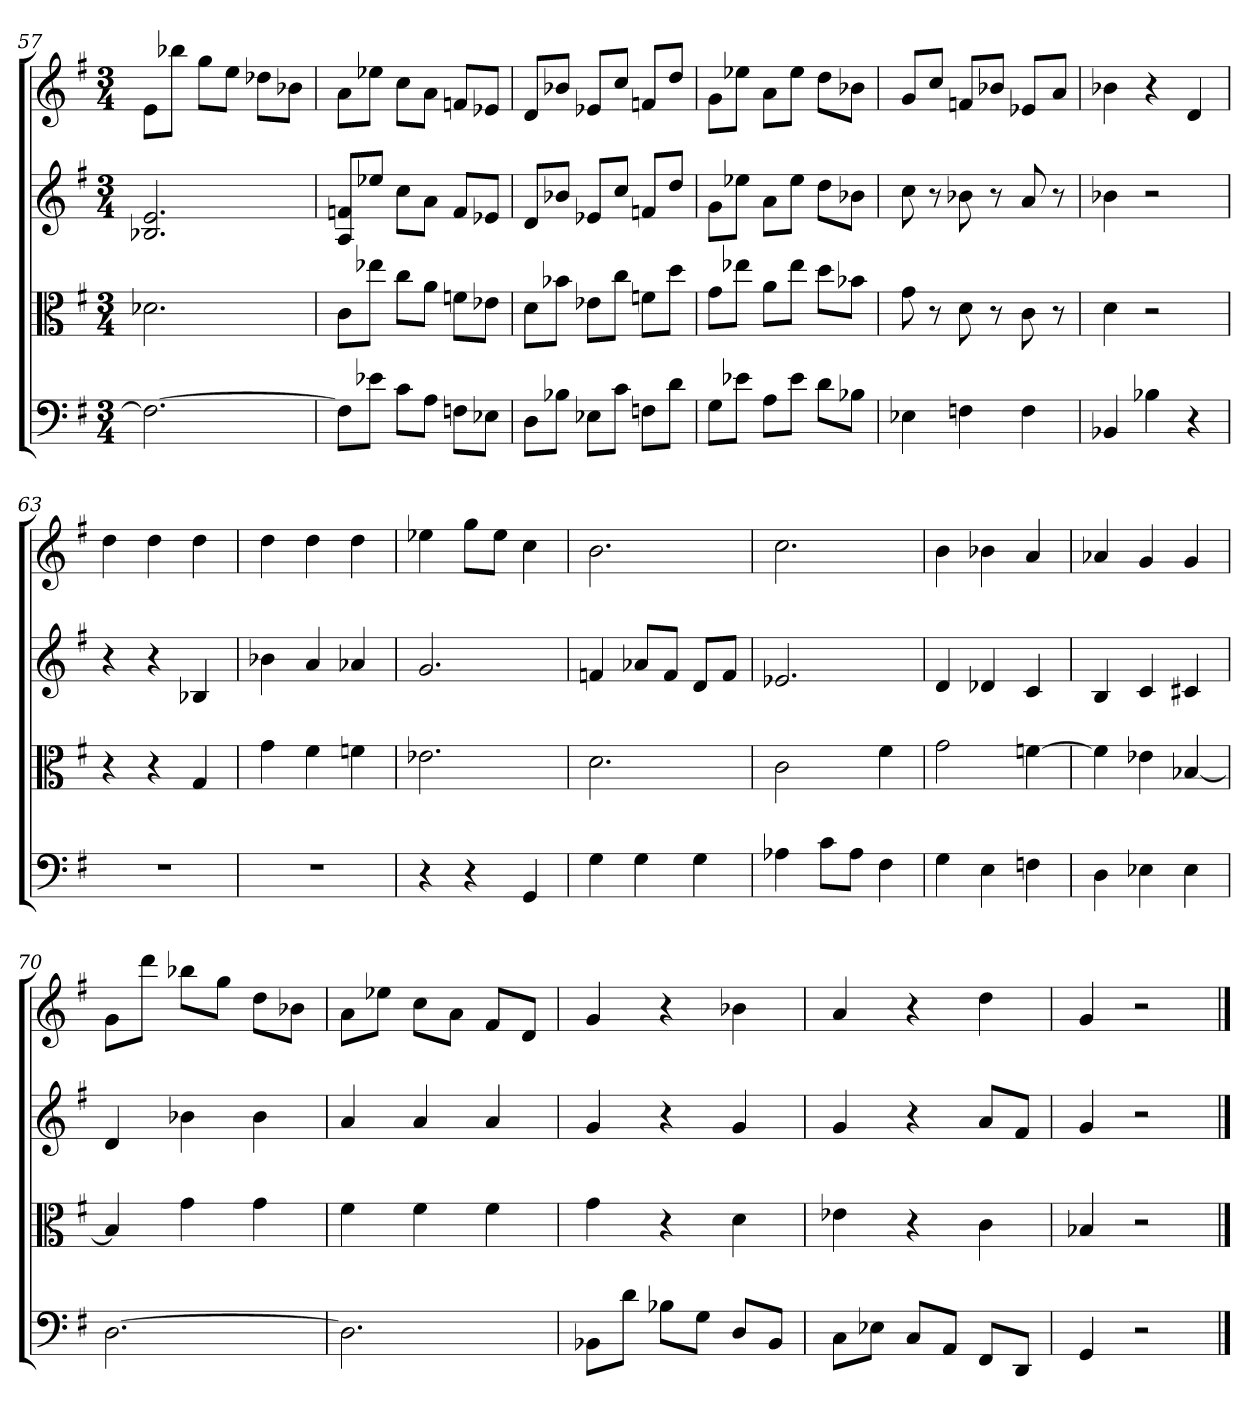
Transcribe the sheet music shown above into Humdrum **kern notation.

**kern	**kern	**kern	**kern
*part4	*part3	*part2	*part1
*staff4	*staff3	*staff2	*staff1
*clefF4	*clefC3	*	*
*k[f#]	*k[f#]	*k[f#]	*k[f#]
*G:	*G:	*G:	*G:
*M3/4	*M3/4	*M3/4	*M3/4
=57	=57	=57	=57
2.F_	2.d-X	2.B-X 2.e	8eL
.	.	.	8bb-XJ
.	.	.	8ggL
.	.	.	8eeJ
.	.	.	8dd-XL
.	.	.	8b-XJ
=58	=58	=58	=58
8F\L]	8c\L	8A 8fnL	8aL
8e-X\J	8ee-X\J	8ee-XJ	8ee-XJ
8c\L	8cc\L	8ccL	8ccL
8A\J	8a\J	8aJ	8aJ
8Fn\L	8fn\L	8fL	8fnL
8E-X\J	8e-X\J	8e-XJ	8e-XJ
=59	=59	=59	=59
8D\L	8d\L	8dL	8dL
8B-X\J	8b-X\J	8b-XJ	8b-XJ
8E-X\L	8e-X\L	8e-XL	8e-XL
8c\J	8cc\J	8ccJ	8ccJ
8Fn\L	8fn\L	8fnL	8fnL
8d\J	8dd\J	8ddJ	8ddJ
=60	=60	=60	=60
8G\L	8g\L	8gL	8gL
8e-X\J	8ee-X\J	8ee-XJ	8ee-XJ
8A\L	8a\L	8aL	8aL
8e-\J	8ee-\J	8ee-J	8ee-J
8d\L	8dd\L	8ddL	8ddL
8B-X\J	8b-X\J	8b-XJ	8b-XJ
=61	=61	=61	=61
4E-X	8g	8cc	8gL
.	8r	8r	8ccJ
4Fn	8d	8b-X	8fnL
.	8r	8r	8b-XJ
4F	8c	8a	8e-XL
.	8r	8r	8aJ
=62	=62	=62	=62
4BB-X	4d	4b-X	4b-X
4B-X	2r	2r	4r
4r	.	.	4d
=63	=63	=63	=63
2.r	4r	4r	4dd
.	4r	4r	4dd
.	4G	4B-X	4dd
=64	=64	=64	=64
2.r	4g	4b-X	4dd
.	4f#	4a	4dd
.	4fn	4a-X	4dd
=65	=65	=65	=65
4r	2.e-X	2.g	4ee-X
4r	.	.	8ggL
.	.	.	8ee-J
4GG	.	.	4cc
=66	=66	=66	=66
4G	2.d	4fn	2.b
4G	.	8a-XL	.
.	.	8fJ	.
4G	.	8dL	.
.	.	8fJ	.
=67	=67	=67	=67
4A-X	2c	2.e-X	2.cc
8c\L	.	.	.
8A-\J	.	.	.
4F#	4f#	.	.
=68	=68	=68	=68
4G	2g	4d	4b
4E	.	4d-X	4b-X
4Fn	[4fn	4c	4a
=69	=69	=69	=69
4D	4f]	4B	4a-X
4E-X	4e-X	4c	4g
4E-	[4B-X	4c#X	4g
=70	=70	=70	=70
[2.D	4B-]	4d	8gL
.	.	.	8dddJ
.	4g	4b-X	8bb-XL
.	.	.	8ggJ
.	4g	4b-	8ddL
.	.	.	8b-XJ
=71	=71	=71	=71
2.D]	4f#	4a	8aL
.	.	.	8ee-XJ
.	4f#	4a	8ccL
.	.	.	8aJ
.	4f#	4a	8f#L
.	.	.	8dJ
=72	=72	=72	=72
8BB-X\L	4g	4g	4g
8d\J	.	.	.
8B-X\L	4r	4r	4r
8G\J	.	.	.
8D/L	4d	4g	4b-X
8BB-/J	.	.	.
=73	=73	=73	=73
8C\L	4e-X	4g	4a
8E-X\J	.	.	.
8C/L	4r	4r	4r
8AA/J	.	.	.
8FF#/L	4c	8aL	4dd
8DD/J	.	8f#J	.
=74	=74	=74	=74
4GG	4B-X	4g	4g
2r	2r	2r	2r
==	==	==	==
*-	*-	*-	*-
